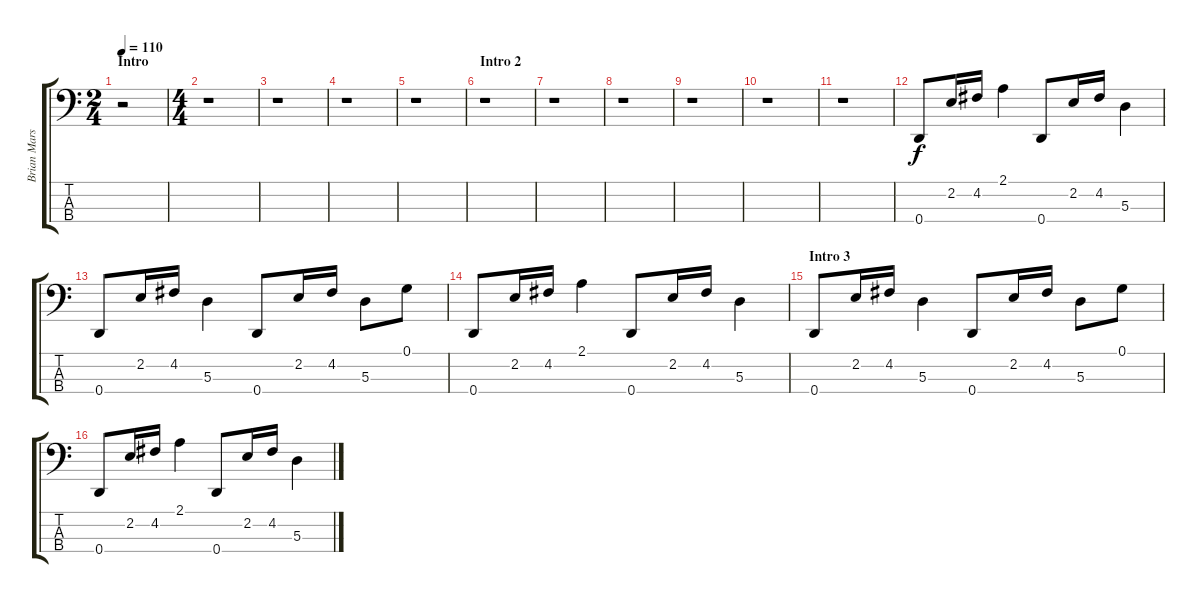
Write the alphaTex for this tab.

\track ("Brian Marshall" "Brian Mars") {instrument electricbassfinger}
\staff {score tabs}
\tuning (G2 D2 A1 D1) {hide}
\ts (2 4)
\section ("" "Intro")
\tempo 110
\clef f4
\ks c
r.2{dy f instrument electricbassfinger} |
\ts (4 4)
r.1 |
r.1 |
r.1 |
r.1 |
\section ("" "Intro 2")
r.1 |
r.1 |
r.1 |
r.1 |
r.1 |
r.1 |
0.4.8 2.2.16 4.2.16 2.1.4 0.4.8 2.2.16 4.2.16 5.3.4 |
0.4.8 2.2.16 4.2.16 5.3.4 0.4.8 2.2.16 4.2.16 5.3.8 0.1.8 |
0.4.8 2.2.16 4.2.16 2.1.4 0.4.8 2.2.16 4.2.16 5.3.4 |
\section ("" "Intro 3")
0.4.8 2.2.16 4.2.16 5.3.4 0.4.8 2.2.16 4.2.16 5.3.8 0.1.8 |
0.4.8 2.2.16 4.2.16 2.1.4 0.4.8 2.2.16 4.2.16 5.3.4
